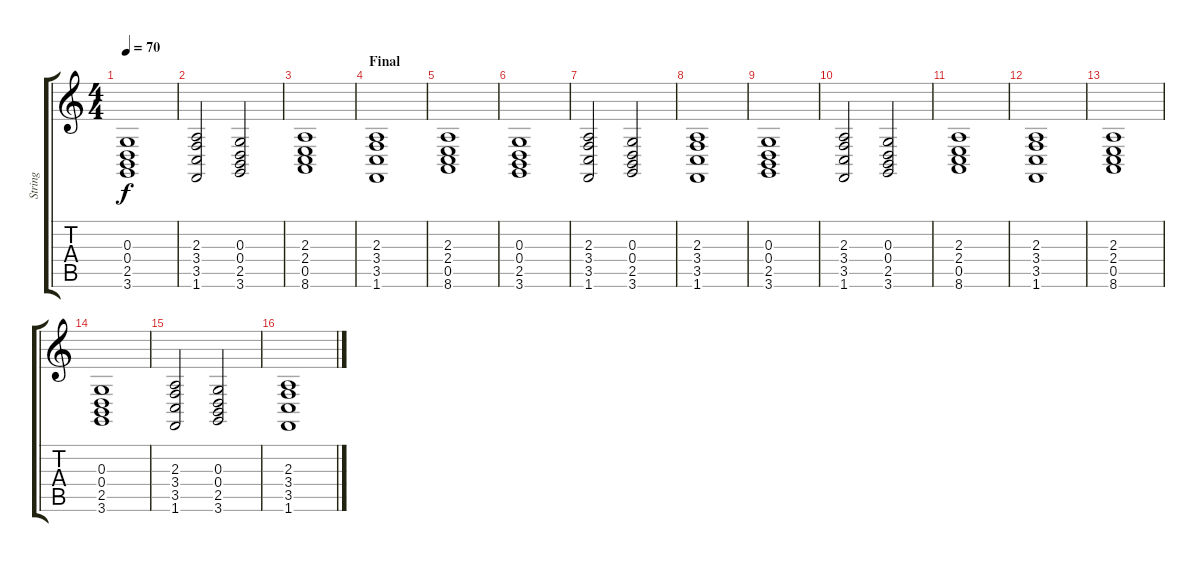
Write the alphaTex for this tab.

\track ("String" "String") {instrument stringensemble1}
\staff {score tabs}
\tuning (E4 B3 G3 D3 A2 E2) {hide}
\ts (4 4)
\tempo 70
\clef g2
\ks c
(0.3 0.4 2.5 3.6).1{dy f} |
(2.3 3.4 3.5 1.6).2 (0.3 0.4 2.5 3.6).2 |
(2.3 2.4 0.5 8.6).1 |
\section ("" "Final")
(2.3 3.4 3.5 1.6).1 |
(2.3 2.4 0.5 8.6).1 |
(0.3 0.4 2.5 3.6).1 |
(2.3 3.4 3.5 1.6).2 (0.3 0.4 2.5 3.6).2 |
(2.3 3.4 3.5 1.6).1 |
(0.3 0.4 2.5 3.6).1 |
(2.3 3.4 3.5 1.6).2 (0.3 0.4 2.5 3.6).2 |
(2.3 2.4 0.5 8.6).1 |
(2.3 3.4 3.5 1.6).1 |
(2.3 2.4 0.5 8.6).1 |
(0.3 0.4 2.5 3.6).1 |
(2.3 3.4 3.5 1.6).2 (0.3 0.4 2.5 3.6).2 |
(2.3 3.4 3.5 1.6).1
